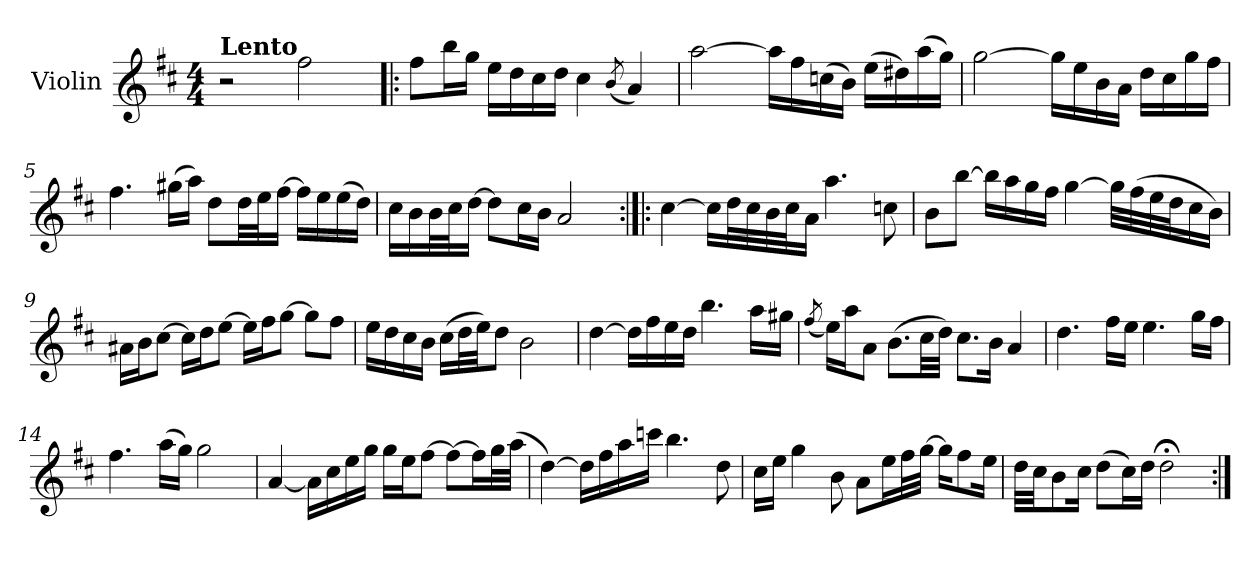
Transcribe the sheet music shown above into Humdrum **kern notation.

**kern
*part1
*staff1
*I"Violin
*I'Vln.
*clefG2
*k[f#c#]
*M4/4
=1
!LO:TX:a:B:t=Lento
2r
2ff#\
=2!|:
8ff#\L
16bb\L
16gg\JJ
16ee\LL
16dd\
16cc#\
16dd\JJ
4cc#\
(8qb/
4a/)
=3
[2aa\
16aa\LL]
16ff#\
(16ccn\
16b\JJ)
(16ee\LL
16dd#X\)
(16aa\
16gg\JJ)
=4
[2gg\
16gg\LL]
16ee\
16b\
16a\JJ
16dd\LL
16cc#\
16gg\
16ff#\JJ
!!LO:LB:g=z
=5
4.ff#\
(16gg#X\LL
16aa\JJ)
8dd\L
32dd\LL
32ee\J
[16ff#\JJ
*MM48
16ff#\LL]
16ee\
(16ee\
16dd\JJ)
=6
16cc#\LL
16b\
32b\L
32cc#\J
[16dd\JJ
8dd\L]
16cc#\L
16b\JJ
2a/
=7:|!|:
[4cc#\
16cc#\LL]
32dd\L
32cc#\
32b\
32cc#\J
16a\JJ
4.aa\
8ccn\
!!LO:LB:g=z
=8
8b\L
[8bb\J
16bb\LL]
16aa\
16gg\
16ff#\JJ
[4gg\
32gg\LLL]
(>32ff#\
32ee\
32dd\J
16cc#\
16b\JJ)
=9
16a#X\LL
16b\J
[8cc#\J
16cc#\LL]
16dd\J
[8ee\J
16ee\LL]
16ff#\J
[8gg\J
8gg\L]
8ff#\J
=10
16ee\LL
16dd\
16cc#\
16b\JJ
(16cc#\LL
32dd\L
32ee\JJ)
8dd\J
2b\
!!LO:LB:g=z
=11
[4dd\
16dd\LL]
16ff#\
16ee\
16dd\JJ
4.bb\
16aa\LL
16gg#X\JJ
=12
(8qff#/
16ee\LL)
16aa\J
8a\J
(8.b\L
32cc#\LL
32dd\JJJ)
8.cc#\L
16b\Jk
4a/
=13
4.dd\
16ff#\LL
16ee\JJ
4.ee\
16gg\LL
16ff#\JJ
=14
4.ff#\
(16aa\LL
16gg\JJ)
2gg\
!!LO:LB:g=z
=15
[4a/
16a\LL]
16cc#\
16ee\
16gg\JJ
16gg\LL
16ee\J
[8ff#\J
8ff#\L_
16ff#\L]
32gg\L
(32aa\JJJ
=16
[4dd\)
16dd\LL]
16ff#\
16aa\
16cccn\JJ
4.bb\
8dd\
=17
16cc#\LL
16ee\JJ
4gg\
8b\
8a\L
16ee\L
32ff#\L
[32gg\JJJ
16gg\KL]
8ff#\
16ee\Jk
=18
32dd\LLL
32cc#\JJ
8b\
16cc#\Jk
(8dd\L
16cc#\L)
16dd\JJ
2dd;<\
=:|!
*-
